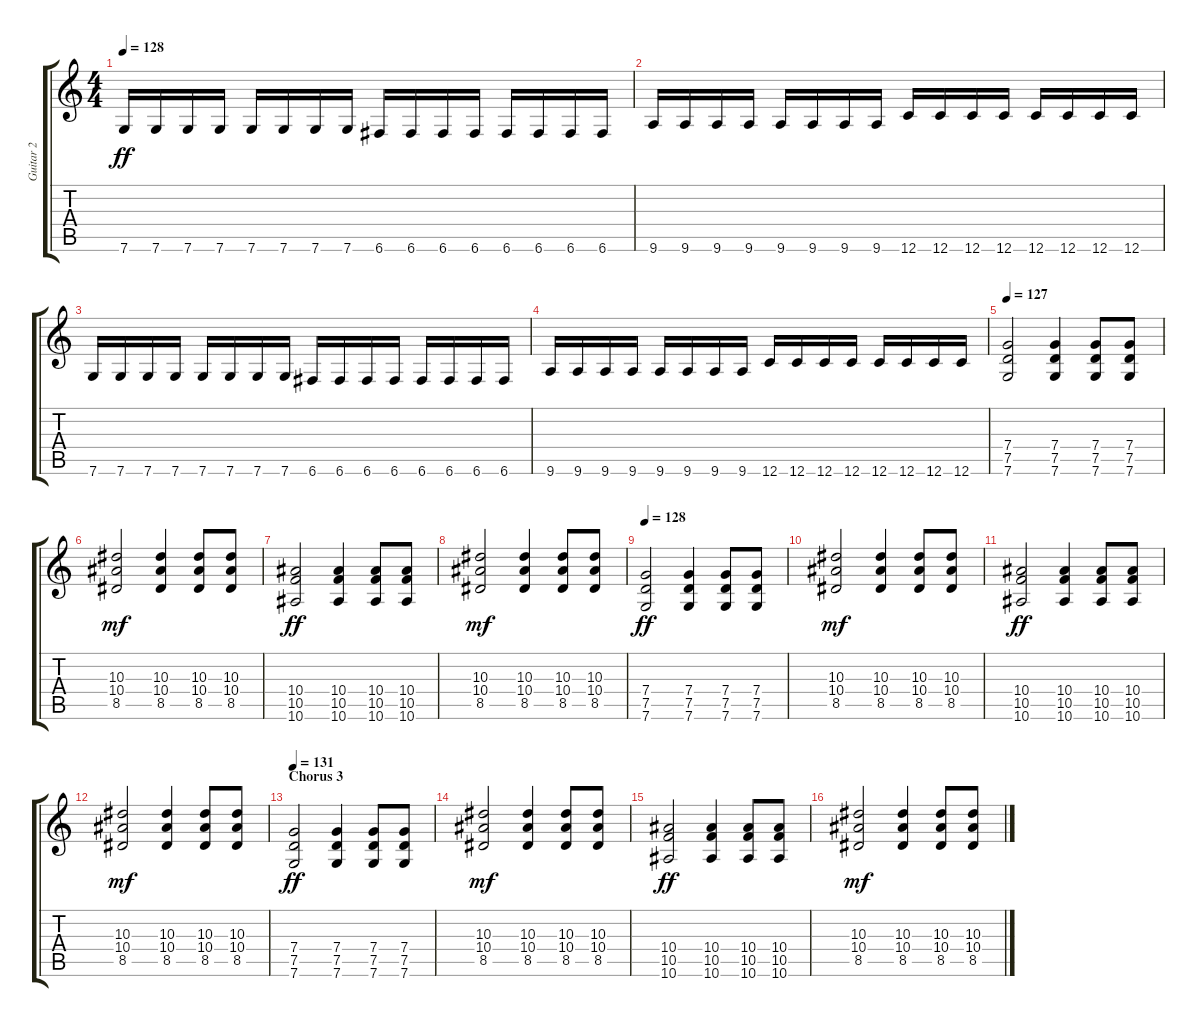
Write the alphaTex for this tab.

\track ("Guitar 2" "Guitar 2") {instrument distortionguitar}
\staff {score tabs}
\tuning (D4 A3 F3 C3 G2 C2) {hide}
\ts (4 4)
\tempo 128
\clef g2
\ks c
7.6.16{dy ff} 7.6.16 7.6.16 7.6.16 7.6.16 7.6.16 7.6.16 7.6.16 6.6.16 6.6.16 6.6.16 6.6.16 6.6.16 6.6.16 6.6.16 6.6.16 |
9.6.16 9.6.16 9.6.16 9.6.16 9.6.16 9.6.16 9.6.16 9.6.16 12.6.16 12.6.16 12.6.16 12.6.16 12.6.16 12.6.16 12.6.16 12.6.16 |
7.6.16 7.6.16 7.6.16 7.6.16 7.6.16 7.6.16 7.6.16 7.6.16 6.6.16 6.6.16 6.6.16 6.6.16 6.6.16 6.6.16 6.6.16 6.6.16 |
9.6.16 9.6.16 9.6.16 9.6.16 9.6.16 9.6.16 9.6.16 9.6.16 12.6.16 12.6.16 12.6.16 12.6.16 12.6.16 12.6.16 12.6.16 12.6.16 |
\tempo 127
(7.4 7.5 7.6).2 (7.4 7.5 7.6).4 (7.4 7.5 7.6).8 (7.4 7.5 7.6).8 |
(10.3 10.4 8.5).2{dy mf} (10.3 10.4 8.5).4 (10.3 10.4 8.5).8 (10.3 10.4 8.5).8 |
(10.4 10.5 10.6).2{dy ff} (10.4 10.5 10.6).4 (10.4 10.5 10.6).8 (10.4 10.5 10.6).8 |
(10.3 10.4 8.5).2{dy mf} (10.3 10.4 8.5).4 (10.3 10.4 8.5).8 (10.3 10.4 8.5).8 |
\tempo 128
(7.4 7.5 7.6).2{dy ff} (7.4 7.5 7.6).4 (7.4 7.5 7.6).8 (7.4 7.5 7.6).8 |
(10.3 10.4 8.5).2{dy mf} (10.3 10.4 8.5).4 (10.3 10.4 8.5).8 (10.3 10.4 8.5).8 |
(10.4 10.5 10.6).2{dy ff} (10.4 10.5 10.6).4 (10.4 10.5 10.6).8 (10.4 10.5 10.6).8 |
(10.3 10.4 8.5).2{dy mf} (10.3 10.4 8.5).4 (10.3 10.4 8.5).8 (10.3 10.4 8.5).8 |
\section ("" "Chorus 3")
\tempo 131
(7.4 7.5 7.6).2{dy ff} (7.4 7.5 7.6).4 (7.4 7.5 7.6).8 (7.4 7.5 7.6).8 |
(10.3 10.4 8.5).2{dy mf} (10.3 10.4 8.5).4 (10.3 10.4 8.5).8 (10.3 10.4 8.5).8 |
(10.4 10.5 10.6).2{dy ff} (10.4 10.5 10.6).4 (10.4 10.5 10.6).8 (10.4 10.5 10.6).8 |
(10.3 10.4 8.5).2{dy mf} (10.3 10.4 8.5).4 (10.3 10.4 8.5).8 (10.3 10.4 8.5).8
